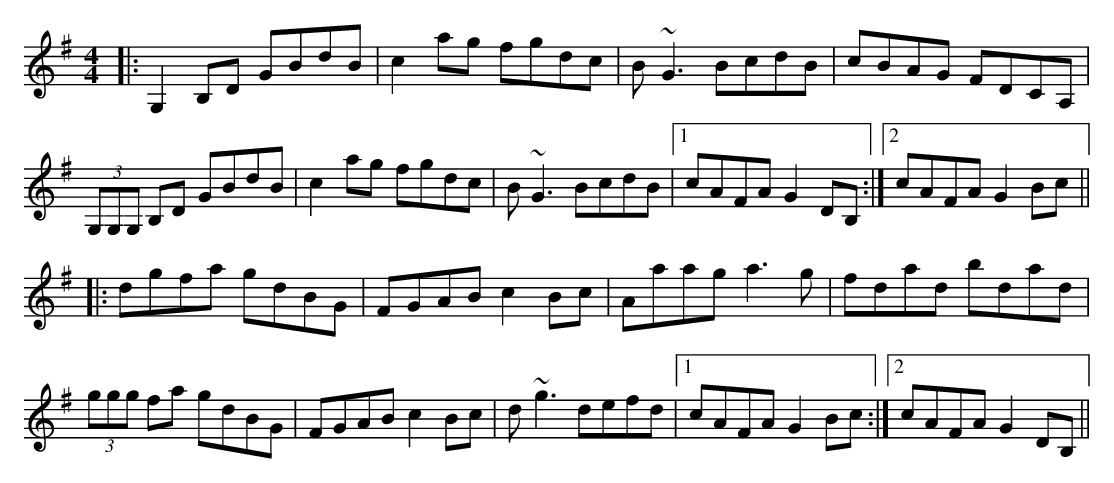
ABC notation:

X:1
M:4/4
K:G
|:G,2 B,D GBdB|c2 ag fgdc|B~G3 BcdB|cBAG FDCA,|
(3G,G,G, B,D GBdB|c2 ag fgdc|B~G3 BcdB|1 cAFA G2 DB,:|2 cAFA G2 Bc||
|:dgfa gdBG|FGAB c2 Bc|Aaag a3g|fdad bdad|
(3ggg fa gdBG|FGAB c2 Bc|d~g3 defd|1 cAFA G2 Bc:|2 cAFA G2 DB,||
